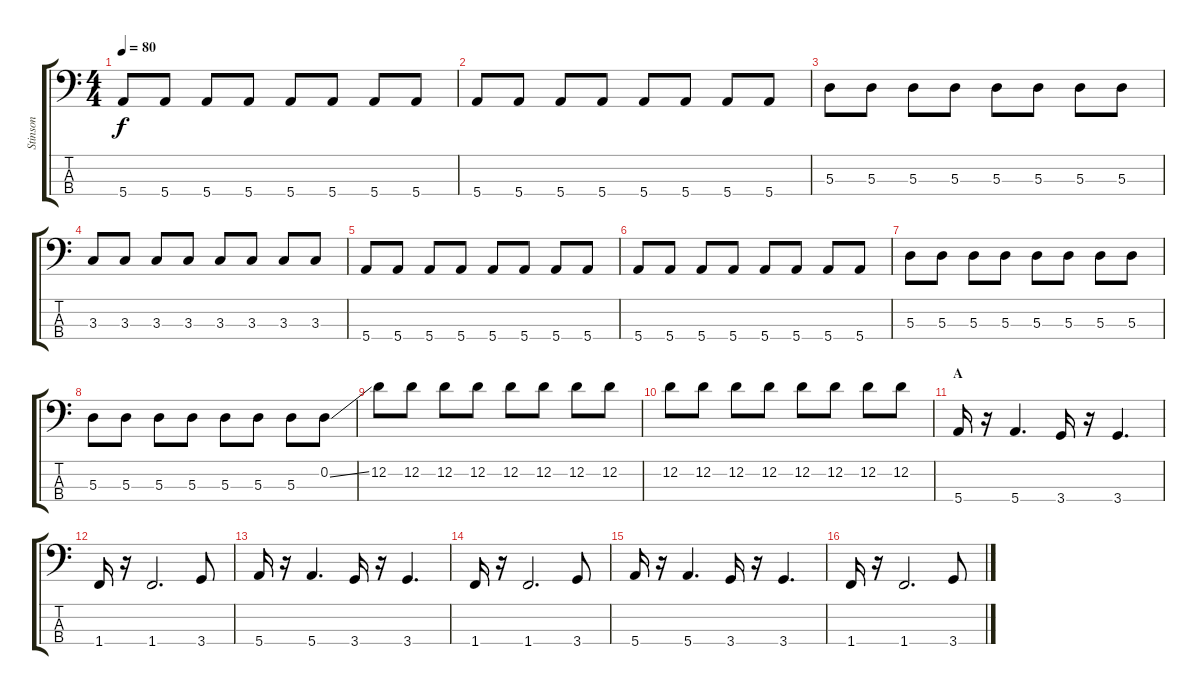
\track ("Stinson" "Stinson") {instrument electricbassfinger}
\staff {score tabs}
\tuning (G2 D2 A1 E1) {hide}
\ts (4 4)
\tempo 80
\clef f4
\ks c
5.4.8{dy f} 5.4.8 5.4.8 5.4.8 5.4.8 5.4.8 5.4.8 5.4.8 |
5.4.8 5.4.8 5.4.8 5.4.8 5.4.8 5.4.8 5.4.8 5.4.8 |
5.3.8 5.3.8 5.3.8 5.3.8 5.3.8 5.3.8 5.3.8 5.3.8 |
3.3.8 3.3.8 3.3.8 3.3.8 3.3.8 3.3.8 3.3.8 3.3.8 |
5.4.8 5.4.8 5.4.8 5.4.8 5.4.8 5.4.8 5.4.8 5.4.8 |
5.4.8 5.4.8 5.4.8 5.4.8 5.4.8 5.4.8 5.4.8 5.4.8 |
5.3.8 5.3.8 5.3.8 5.3.8 5.3.8 5.3.8 5.3.8 5.3.8 |
5.3.8 5.3.8 5.3.8 5.3.8 5.3.8 5.3.8 5.3.8 0.2{ss}.8 |
12.2.8 12.2.8 12.2.8 12.2.8 12.2.8 12.2.8 12.2.8 12.2.8 |
12.2.8 12.2.8 12.2.8 12.2.8 12.2.8 12.2.8 12.2.8 12.2.8 |
\section ("" "A")
5.4.16 r.16 5.4.4{d} 3.4.16 r.16 3.4.4{d} |
1.4.16 r.16 1.4.2{d} 3.4.8 |
5.4.16 r.16 5.4.4{d} 3.4.16 r.16 3.4.4{d} |
1.4.16 r.16 1.4.2{d} 3.4.8 |
5.4.16 r.16 5.4.4{d} 3.4.16 r.16 3.4.4{d} |
1.4.16 r.16 1.4.2{d} 3.4.8
